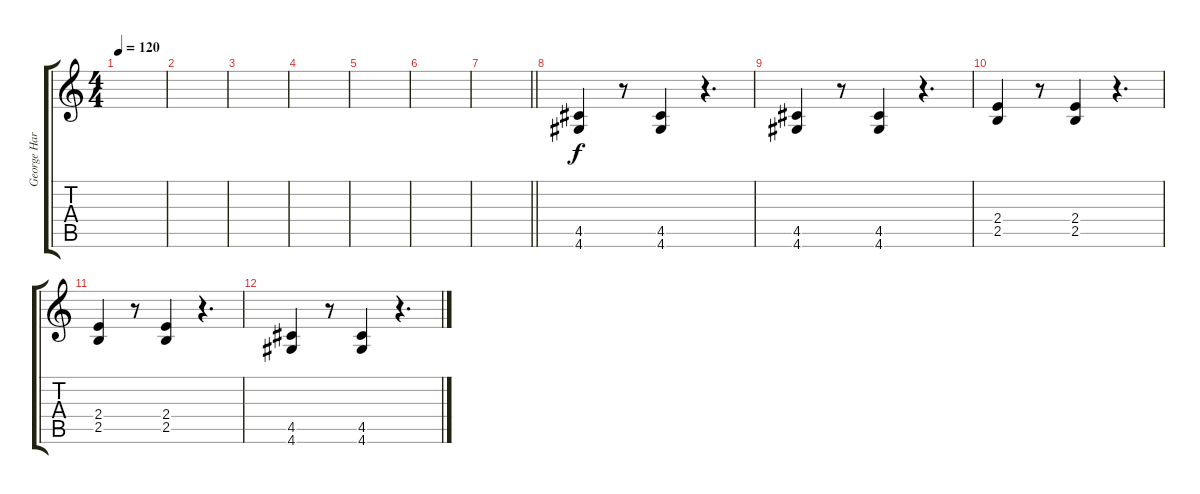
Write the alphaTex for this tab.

\track ("George Harrison" "George Har") {instrument acousticguitarsteel}
\staff {score tabs}
\tuning (E4 B3 G3 D3 A2 E2) {hide}
\ts (4 4)
\tempo 120
\clef g2
\ks c
|
|
|
|
|
|
\barLineRight lightlight
|
(4.5 4.6).4 r.8 (4.5 4.6).4 r.4{d} |
(4.5 4.6).4 r.8 (4.5 4.6).4 r.4{d} |
(2.4 2.5).4 r.8 (2.4 2.5).4 r.4{d} |
(2.4 2.5).4 r.8 (2.4 2.5).4 r.4{d} |
(4.5 4.6).4 r.8 (4.5 4.6).4 r.4{d}
